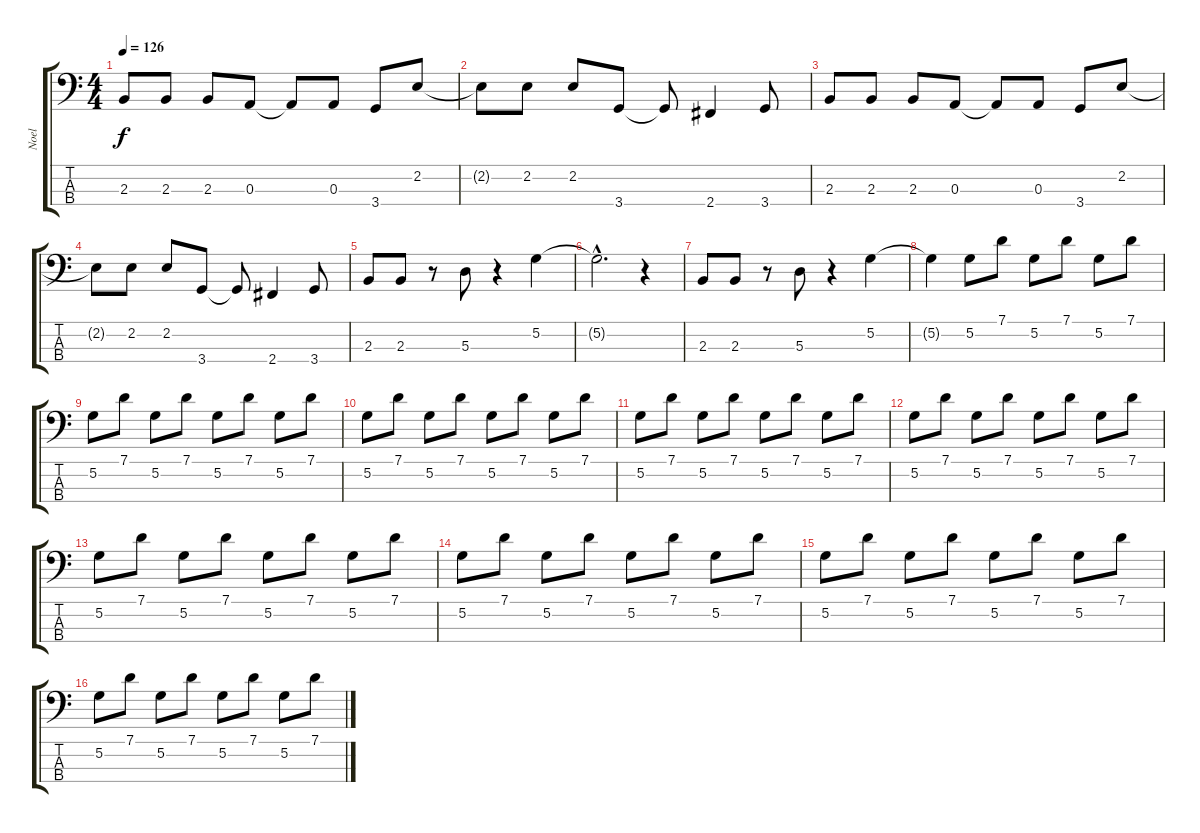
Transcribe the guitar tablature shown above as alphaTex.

\track ("Noel" "Noel") {instrument electricbassfinger}
\staff {score tabs}
\tuning (G2 D2 A1 E1) {hide}
\ts (4 4)
\tempo 126
\clef f4
\ks c
2.3.8{dy f} 2.3.8 2.3.8 0.3.8 0.3{t}.8 0.3.8 3.4.8 2.2.8 |
2.2{t}.8 2.2.8 2.2.8 3.4.8 3.4{t}.8 2.4.4 3.4.8 |
2.3.8 2.3.8 2.3.8 0.3.8 0.3{t}.8 0.3.8 3.4.8 2.2.8 |
2.2{t}.8 2.2.8 2.2.8 3.4.8 3.4{t}.8 2.4.4 3.4.8 |
2.3.8 2.3.8 r.8 5.3.8 r.4 5.2.4 |
5.2{hac t}.2{d} r.4 |
2.3.8 2.3.8 r.8 5.3.8 r.4 5.2.4 |
5.2{t}.4 5.2.8 7.1.8 5.2.8 7.1.8 5.2.8 7.1.8 |
5.2.8 7.1.8 5.2.8 7.1.8 5.2.8 7.1.8 5.2.8 7.1.8 |
5.2.8 7.1.8 5.2.8 7.1.8 5.2.8 7.1.8 5.2.8 7.1.8 |
5.2.8 7.1.8 5.2.8 7.1.8 5.2.8 7.1.8 5.2.8 7.1.8 |
5.2.8 7.1.8 5.2.8 7.1.8 5.2.8 7.1.8 5.2.8 7.1.8 |
5.2.8 7.1.8 5.2.8 7.1.8 5.2.8 7.1.8 5.2.8 7.1.8 |
5.2.8 7.1.8 5.2.8 7.1.8 5.2.8 7.1.8 5.2.8 7.1.8 |
5.2.8 7.1.8 5.2.8 7.1.8 5.2.8 7.1.8 5.2.8 7.1.8 |
5.2.8 7.1.8 5.2.8 7.1.8 5.2.8 7.1.8 5.2.8 7.1.8
